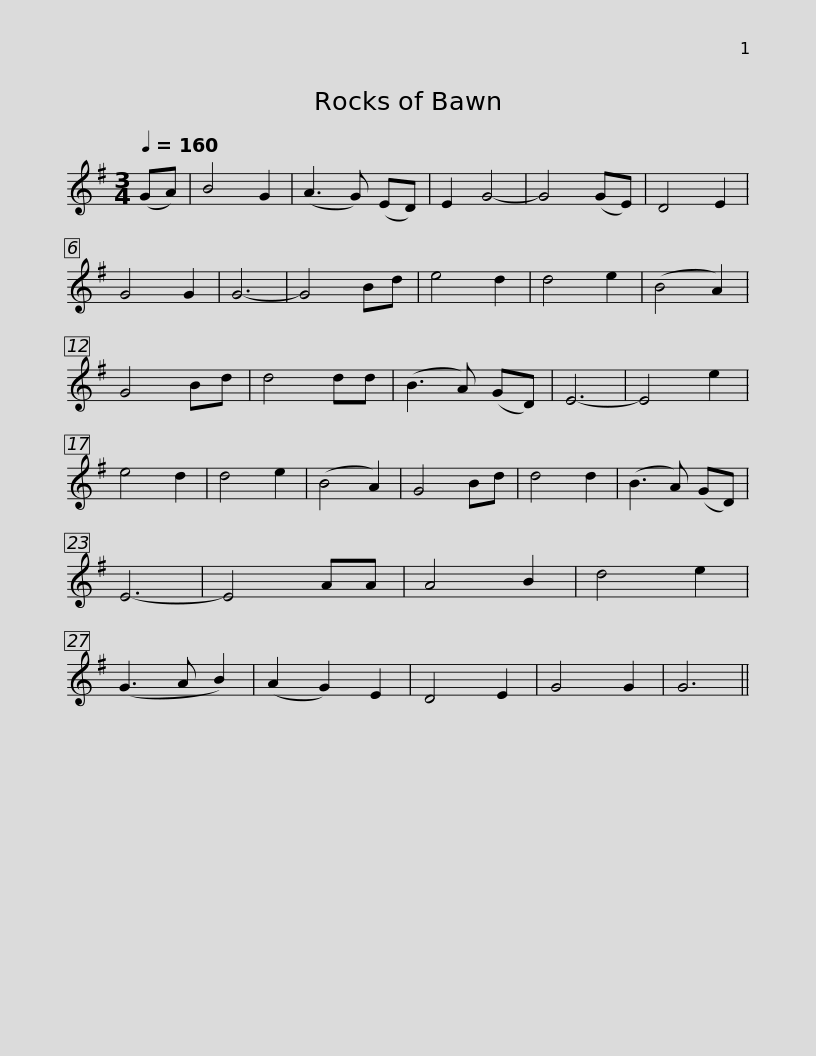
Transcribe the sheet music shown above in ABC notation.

X:1
L:1/8
Q:1/4=160
M:3/4
I:linebreak $
K:G
V:1 treble
V:1
 (GA) | B4 G2 | (A3 G) (ED) | E2 G4- | G4 (GE) | %5
 D4 E2 | G4 G2 | G6- | G4 Bd | e4 d2 | %10
 d4 e2 | (B4 A2) | G4 Bd | d4 dd |$ (B3 A) (GD) | %15
 E6- | E4 e2 | e4 d2 | d4 e2 | (B4 A2) | %20
 G4 Bd | d4 d2 | (B3 A) (GD) | E6- | E4 AA | %25
 A4 B2 | d4 e2 | (G3 A B2) |$ (A2 G2) E2 | D4 E2 | %30
 G4 G2 | G6 || %32
